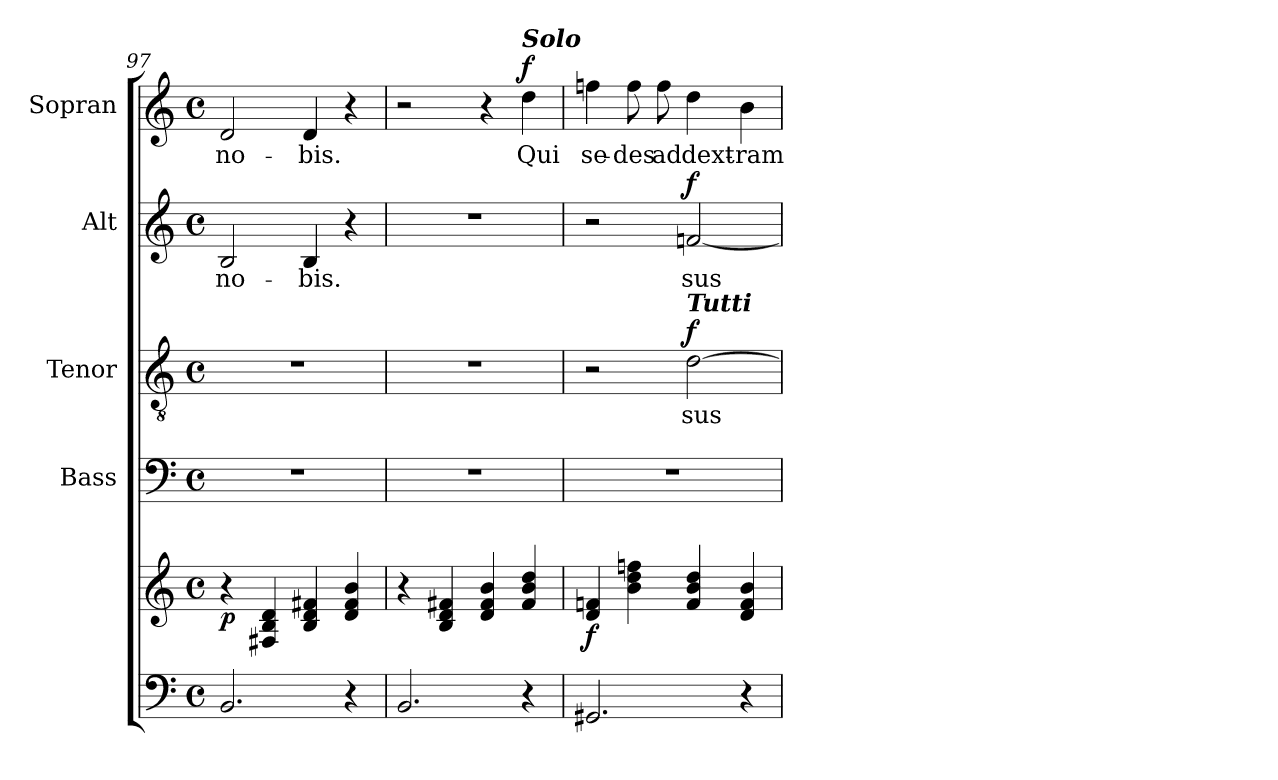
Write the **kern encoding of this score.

**kern	**kern	**dynam	**kern	**kern	**text	**dynam	**kern	**text	**dynam	**kern	**text	**dynam
*part5	*part5	*part5	*part4	*part3	*part3	*part3	*part2	*part2	*part2	*part1	*part1	*part1
*staff6	*staff5	*staff5/6	*staff4	*staff3	*staff3	*staff3	*staff2	*staff2	*staff2	*staff1	*staff1	*staff1
*	*	*	*I"Bass	*I"Tenor	*	*	*I"Alt	*	*	*I"Sopran	*	*
*	*	*	*I'B.	*I'T.	*	*	*I'A.	*	*	*I'S.	*	*
*clefF4	*clefG2	*	*clefF4	*clefGv2	*	*	*clefG2	*	*	*clefG2	*	*
*k[]	*k[]	*	*k[]	*k[]	*	*	*k[]	*	*	*k[]	*	*
*C:	*C:	*	*C:	*C:	*	*	*C:	*	*	*C:	*	*
*M4/4	*M4/4	*	*M4/4	*M4/4	*	*	*M4/4	*	*	*M4/4	*	*
*met(c)	*met(c)	*	*met(c)	*met(c)	*	*	*met(c)	*	*	*met(c)	*	*
=97	=97	=97	=97	=97	=97	=97	=97	=97	=97	=97	=97	=97
!	!	!LO:DY:b	!	!	!	!	!	!LO:LY:b	!	!	!LO:LY:b	!
2.BB/	4r	p	1r	1r	.	.	2B/	no-	.	2d/	no-	.
.	4F#X/ 4B/ 4d/	.	.	.	.	.	.	.	.	.	.	.
!	!	!	!	!	!	!	!	!LO:LY:b	!	!	!LO:LY:b	!
.	4B/ 4d/ 4f#X/	.	.	.	.	.	4B/	-bis.	.	4d/	-bis.	.
4r	4d/ 4f#/ 4b/	.	.	.	.	.	4r	.	.	4r	.	.
!!LO:PB:g=z
=98	=98	=98	=98	=98	=98	=98	=98	=98	=98	=98	=98	=98
2.BB/	4r	.	1r	1r	.	.	1r	.	.	2r	.	.
.	4B/ 4d/ 4f#X/	.	.	.	.	.	.	.	.	.	.	.
.	4d/ 4f#/ 4b/	.	.	.	.	.	.	.	.	4r	.	.
!	!	!	!	!	!	!	!	!	!	!LO:TX:a:Bi:t=Solo	!	!
!	!	!	!	!	!	!	!	!	!	!	!LO:LY:b	!LO:DY:a
4r	4f#/ 4b/ 4dd/	.	.	.	.	.	.	.	.	4dd\	Qui	f
=99	=99	=99	=99	=99	=99	=99	=99	=99	=99	=99	=99	=99
!	!	!LO:DY:b	!	!	!	!	!	!	!	!	!LO:LY:b	!
2.GG#X/	4d/ 4fn/	f	1r	2r	.	.	2r	.	.	4ffn\	se-	.
!	!	!	!	!	!	!	!	!	!	!	!LO:LY:b	!
.	4b\ 4dd\ 4ffn\	.	.	.	.	.	.	.	.	8ff\	-des	.
!	!	!	!	!	!	!	!	!	!	!	!LO:LY:b	!
.	.	.	.	.	.	.	.	.	.	8ff\	ad	.
!	!	!	!	!LO:TX:a:Bi:t=Tutti	!	!	!	!	!	!	!	!
!	!	!	!	!	!LO:LY:b	!LO:DY:a	!	!LO:LY:b	!LO:DY:a	!	!LO:LY:b	!
.	4f/ 4b/ 4dd/	.	.	[2d\	sus-	f	[2fn/	sus-	f	4dd\	dext-	.
!	!	!	!	!	!	!	!	!	!	!	!LO:LY:b	!
4r	4d/ 4f/ 4b/	.	.	.	.	.	.	.	.	4b\	-ram	.
=	=	=	=	=	=	=	=	=	=	=	=	=
*-	*-	*-	*-	*-	*-	*-	*-	*-	*-	*-	*-	*-
